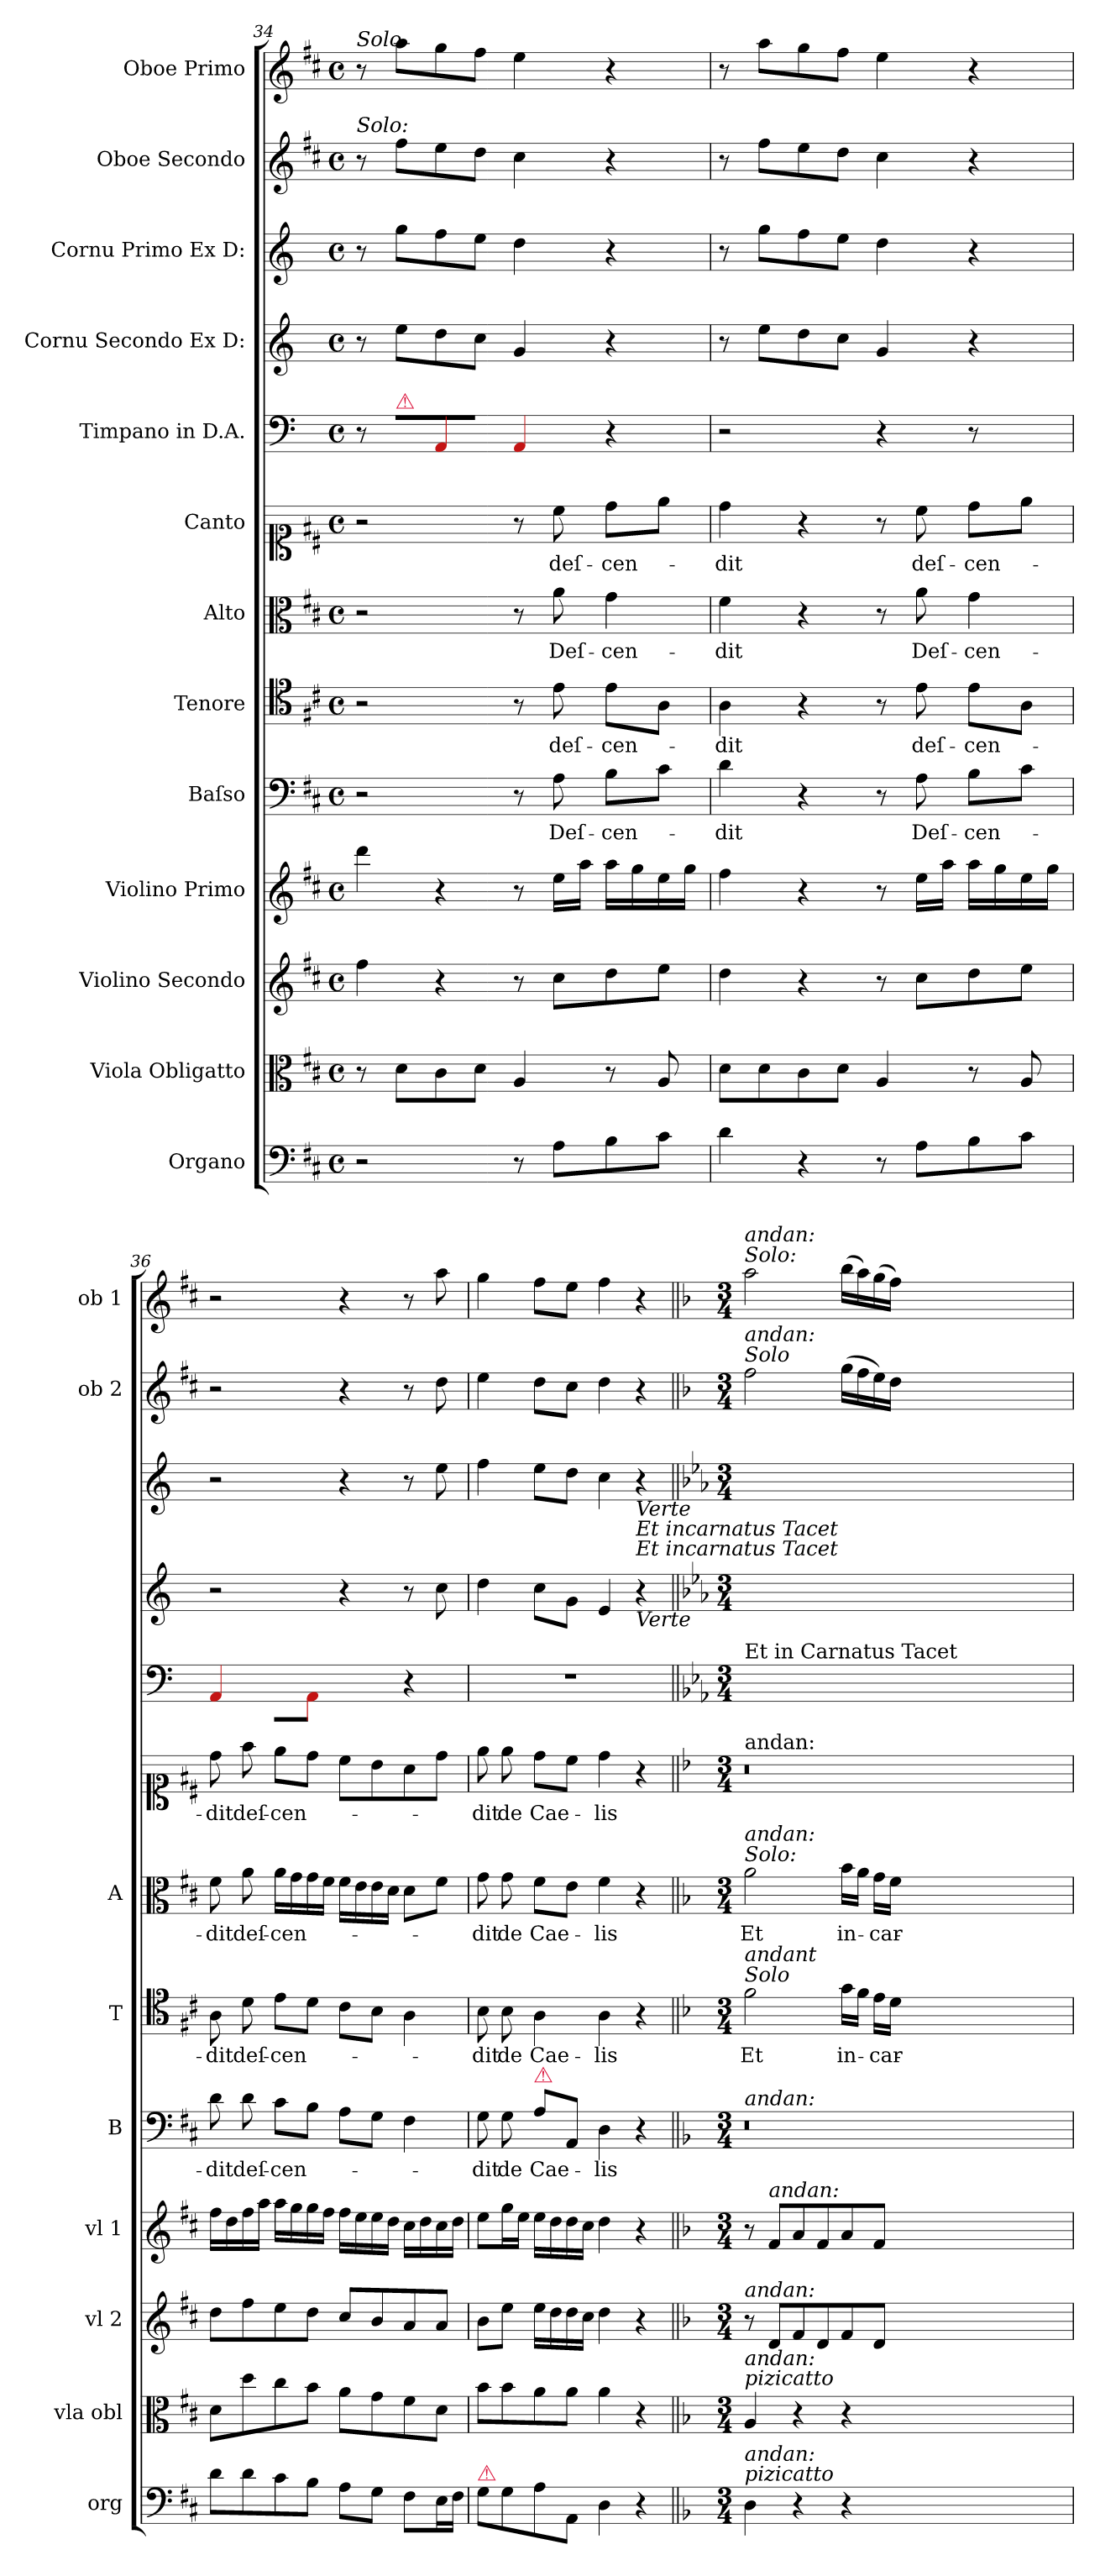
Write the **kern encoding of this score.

**kern	**kern	**kern	**dynam	**kern	**dynam	**kern	**text	**kern	**text	**kern	**text	**kern	**text	**kern	**kern	**kern	**kern	**kern
*part13	*part12	*part11	*part11	*part10	*part10	*part9	*part9	*part8	*part8	*part7	*part7	*part6	*part6	*part5	*part4	*part3	*part2	*part1
*staff13	*staff12	*staff11	*staff11	*staff10	*staff10	*staff9	*staff9	*staff8	*staff8	*staff7	*staff7	*staff6	*staff6	*staff5	*staff4	*staff3	*staff2	*staff1
*I"Organo	*I"Viola Obligatto	*I"Violino Secondo	*	*I"Violino Primo	*	*I"Baſso	*	*I"Tenore	*	*I"Alto	*	*I"Canto	*	*I"Timpano in D.A.	*I"Cornu Secondo Ex D:	*I"Cornu Primo Ex D:	*I"Oboe Secondo	*I"Oboe Primo
*I'org	*I'vla obl	*I'vl 2	*	*I'vl 1	*	*I'B	*	*I'T	*	*I'A	*	*	*	*	*	*	*I'ob 2	*I'ob 1
*clefF4	*clefC3	*clefG2	*	*clefG2	*	*clefF4	*	*clefC4	*	*clefC3	*	*clefC1	*	*clefF4	*clefG2	*clefG2	*clefG2	*clefG2
*	*	*	*	*	*	*	*	*	*	*	*	*	*	*ITrd-1c-2	*ITrd-1c-2	*ITrd-1c-2	*	*
*k[f#c#]	*k[f#c#]	*k[f#c#]	*	*k[f#c#]	*	*k[f#c#]	*	*k[f#c#]	*	*k[f#c#]	*	*k[f#c#]	*	*k[f#c#]	*k[f#c#]	*k[f#c#]	*k[f#c#]	*k[f#c#]
*D:	*D:	*D:	*	*D:	*	*D:	*	*D:	*	*D:	*	*D:	*	*D:	*D:	*D:	*D:	*D:
*M4/4	*M4/4	*M4/4	*	*M4/4	*	*M4/4	*	*M4/4	*	*M4/4	*	*M4/4	*	*M4/4	*M4/4	*M4/4	*M4/4	*M4/4
*met(c)	*met(c)	*met(c)	*	*met(c)	*	*met(c)	*	*met(c)	*	*met(c)	*	*met(c)	*	*met(c)	*met(c)	*met(c)	*met(c)	*met(c)
=34	=34	=34	=34	=34	=34	=34	=34	=34	=34	=34	=34	=34	=34	=34	=34	=34	=34	=34
!	!	!	!	!	!	!	!	!	!	!	!	!	!	!	!	!	!	!LO:TX:a:i:t=Solo
!	!	!	!	!	!	!	!	!	!	!	!	!	!	!	!	!	!LO:TX:a:i:t=Solo&colon;	!
2r	8r	4ff#\	.	4ddd\	.	2r	.	2r	.	2r	.	2r	.	8r	8r	8r	8r	8r
!	!	!	!	!	!	!	!	!	!	!	!	!	!	!LO:TX:a:color=crimson:t=⚠	!	!	!	!
.	8d\L	.	.	.	.	.	.	.	.	.	.	.	.	8R\L	8ff#\L	8aa\L	8ff#\L	8aa\L
.	8c#\	4r	.	4r	.	.	.	.	.	.	.	.	.	8Rf/	8ee\	8gg\	8ee\	8gg\
.	8d\J	.	.	.	.	.	.	.	.	.	.	.	.	8R/J	8dd\J	8ff#\J	8dd\J	8ff#\J
8r	4A/	8r	.	8r	.	8r	.	8r	.	8r	.	8r	.	4Rf/	4a/	4ee\	4cc#\	4ee\
8A\L	.	8cc#\L	.	16ee\LL	.	8A\	Deſ-	8e\	deſ-	8a\	Deſ-	8cc#\	deſ-	.	.	.	.	.
.	.	.	.	16aa\JJ	.	.	.	.	.	.	.	.	.	.	.	.	.	.
8B\	8r	8dd\	.	16aa\LL	.	8B\L	-cen-	8e\L	-cen-	4g\	-cen-	8dd\L	-cen-	4r	4r	4r	4r	4r
.	.	.	.	16gg\	.	.	.	.	.	.	.	.	.	.	.	.	.	.
8c#\J	8A/	8ee\J	.	16ee\	.	8c#\J	.	8A\J	.	.	.	8ee\J	.	.	.	.	.	.
.	.	.	.	16gg\JJ	.	.	.	.	.	.	.	.	.	.	.	.	.	.
=35	=35	=35	=35	=35	=35	=35	=35	=35	=35	=35	=35	=35	=35	=35	=35	=35	=35	=35
4d\	8d\L	4dd\	.	4ff#\	.	4d\	-dit	4A\	-dit	4f#\	-dit	4dd\	-dit	2r	8r	8r	8r	8r
.	8d\	.	.	.	.	.	.	.	.	.	.	.	.	.	8ff#\L	8aa\L	8ff#\L	8aa\L
4r	8c#\	4r	.	4r	.	4r	.	4r	.	4r	.	4r	.	.	8ee\	8gg\	8ee\	8gg\
.	8d\J	.	.	.	.	.	.	.	.	.	.	.	.	.	8dd\J	8ff#\J	8dd\J	8ff#\J
8r	4A/	8r	.	8r	.	8r	.	8r	.	8r	.	8r	.	4r	4a/	4ee\	4cc#\	4ee\
!	!	!	!	!	!	!	!LO:LY:i	!	!	!	!LO:LY:i	!	!	!	!	!	!	!
8A\L	.	8cc#\L	.	16ee\LL	.	8A\	Deſ-	8e\	deſ-	8a\	Deſ-	8cc#\	deſ-	.	.	.	.	.
.	.	.	.	16aa\JJ	.	.	.	.	.	.	.	.	.	.	.	.	.	.
!	!	!	!	!	!	!	!LO:LY:i	!	!	!	!LO:LY:i	!	!	!	!	!	!	!
8B\	8r	8dd\	.	16aa\LL	.	8B\L	-cen-	8e\L	-cen-	4g\	-cen-	8dd\L	-cen-	8r	4r	4r	4r	4r
.	.	.	.	16gg\	.	.	.	.	.	.	.	.	.	.	.	.	.	.
8c#\J	8A/	8ee\J	.	16ee\	.	8c#\J	.	8A\J	.	.	.	8ee\J	.	8R\	.	.	.	.
.	.	.	.	16gg\JJ	.	.	.	.	.	.	.	.	.	.	.	.	.	.
=36	=36	=36	=36	=36	=36	=36	=36	=36	=36	=36	=36	=36	=36	=36	=36	=36	=36	=36
!	!	!	!	!	!	!	!LO:LY:i	!	!	!	!LO:LY:i	!	!	!	!	!	!	!
8d\L	8d\L	8dd\L	.	16ff#\LL	.	8d\	-dit	8A\	-dit	8f#\	-dit	8dd\	-dit	4Rf/	2r	2r	2r	2r
.	.	.	.	16dd\	.	.	.	.	.	.	.	.	.	.	.	.	.	.
8d\	8dd\	8ff#\	.	16ff#\	.	8d\	deſ-	8d\	deſ-	8a\	deſ-	8ff#\	deſ-	.	.	.	.	.
.	.	.	.	16aa\JJ	.	.	.	.	.	.	.	.	.	.	.	.	.	.
8c#\	8cc#\	8ee\	.	16aa\LL	.	8c#\L	-cen-	8e\L	-cen-	16a\LL	-cen-	8ee\L	-cen-	8R\L	.	.	.	.
.	.	.	.	16gg\	.	.	.	.	.	16g\	.	.	.	.	.	.	.	.
8B\J	8b\J	8dd\J	.	16gg\	.	8B\J	.	8d\J	.	16g\	.	8dd\J	.	8Rf\J	.	.	.	.
.	.	.	.	16ff#\JJ	.	.	.	.	.	16f#\JJ	.	.	.	.	.	.	.	.
8A\L	8a\L	8cc#/L	.	16ff#\LL	.	8A\L	.	8c#\L	.	16f#\LL	.	8cc#\L	.	4R\	4r	4r	4r	4r
.	.	.	.	16ee\	.	.	.	.	.	16e\	.	.	.	.	.	.	.	.
8G\J	8g\	8b/	.	16ee\	.	8G\J	.	8B\J	.	16e\	.	8b\	.	.	.	.	.	.
.	.	.	.	16dd\JJ	.	.	.	.	.	16d\JJ	.	.	.	.	.	.	.	.
8F#\L	8f#\	8a/	.	16cc#\LL	.	4F#\	.	4A\	.	8d\L	.	8a\	.	4r	8r	8r	8r	8r
.	.	.	.	16dd\	.	.	.	.	.	.	.	.	.	.	.	.	.	.
16E\L	8d\J	8a/J	.	16cc#\	.	.	.	.	.	8f#\J	.	8dd\J	.	.	8dd\	8ff#\	8dd\	8aa\
16F#\JJ	.	.	.	16dd\JJ	.	.	.	.	.	.	.	.	.	.	.	.	.	.
=37	=37	=37	=37	=37	=37	=37	=37	=37	=37	=37	=37	=37	=37	=37	=37	=37	=37	=37
!LO:TX:a:color=crimson:t=⚠	!	!	!	!	!	!	!	!	!	!	!	!	!	!	!	!	!	!
8G\L	8b\L	8b\L	.	8ee\L	.	8G\	-dit	8B\	-dit	8g\	-dit	8ee\	-dit	1r	4ee\	4gg\	4ee\	4gg\
8G\	8b\	8ee\J	.	16gg\L	.	8G\	de	8B\	de	8g\	de	8ee\	de	.	.	.	.	.
.	.	.	.	16ee\JJ	.	.	.	.	.	.	.	.	.	.	.	.	.	.
!	!	!	!	!	!	!LO:TX:a:color=crimson:t=⚠	!	!	!	!	!	!	!	!	!	!	!	!
8A\	8a\	16ee\LL	.	16ee\LL	.	8A\L	Cae-	4A\	Cae-	8f#\L	Cae-	8dd\L	Cae-	.	8dd\L	8ff#\L	8dd\L	8ff#\L
.	.	16dd\	.	16dd\	.	.	.	.	.	.	.	.	.	.	.	.	.	.
8AA/J	8a\J	16dd\	.	16dd\	.	8AA/J	.	.	.	8e\J	.	8cc#\J	.	.	8a\J	8ee\J	8cc#\J	8ee\J
.	.	16cc#\JJ	.	16cc#\JJ	.	.	.	.	.	.	.	.	.	.	.	.	.	.
4D\	4a\	4dd\	.	4dd\	.	4D\	-lis	4A\	-lis	4f#\	-lis	4dd\	-lis	.	4f#/	4dd\	4dd\	4ff#\
!	!	!	!	!	!	!	!	!	!	!	!	!	!	!	!	!LO:TX:b:i:t=Verte	!	!
!	!	!	!	!	!	!	!	!	!	!	!	!	!	!	!	!LO:TX:b:i:t=Et incarnatus Tacet	!	!
!	!	!	!	!	!	!	!	!	!	!	!	!	!	!	!LO:TX:b:i:t=Verte	!	!	!
!	!	!	!	!	!	!	!	!	!	!	!	!	!	!	!LO:TX:a:i:t=Et incarnatus Tacet	!	!	!
4r	4r	4r	.	4r	.	4r	.	4r	.	4r	.	4r	.	.	4r	4r	4r	4r
=38||	=38||	=38||	=38||	=38||	=38||	=38||	=38||	=38||	=38||	=38||	=38||	=38||	=38||	=38||	=38||	=38||	=38||	=38||
*k[b-]	*k[b-]	*k[b-]	*	*k[b-]	*	*k[b-]	*	*k[b-]	*	*k[b-]	*	*k[b-]	*	*k[b-]	*k[b-]	*k[b-]	*k[b-]	*k[b-]
*M3/4	*M3/4	*M3/4	*	*M3/4	*	*M3/4	*	*M3/4	*	*M3/4	*	*M3/4	*	*M3/4	*M3/4	*M3/4	*M3/4	*M3/4
!	!	!	!	!	!	!	!	!	!	!	!	!	!	!	!	!	!	!LO:TX:a:i:t=Solo&colon;
!	!	!	!	!	!	!	!	!	!	!	!	!	!	!	!	!	!	!LO:TX:a:i:t=andan&colon;
!	!	!	!	!	!	!	!	!	!	!	!	!	!	!	!	!	!LO:TX:a:i:t=Solo	!
!	!	!	!	!	!	!	!	!	!	!	!	!	!	!	!	!	!LO:TX:a:i:t=andan&colon;	!
!	!	!	!	!	!	!	!	!	!	!	!	!	!	!LO:TX:a:t=Et in Carnatus Tacet	!	!	!	!
!	!	!	!	!	!	!	!	!	!	!	!	!LO:TX:a:t=andan&colon;	!	!	!	!	!	!
!	!	!	!	!	!	!	!	!	!	!LO:TX:a:i:t=Solo&colon;	!	!	!	!	!	!	!	!
!	!	!	!	!	!	!	!	!	!	!LO:TX:a:i:t=andan&colon;	!	!	!	!	!	!	!	!
!	!	!	!	!	!	!	!	!LO:TX:a:i:t=Solo	!	!	!	!	!	!	!	!	!	!
!	!	!	!	!	!	!	!	!LO:TX:a:i:t=andant	!	!	!	!	!	!	!	!	!	!
!	!	!	!	!	!	!LO:TX:a:i:t=andan&colon;	!	!	!	!	!	!	!	!	!	!	!	!
!	!	!LO:TX:a:i:t=andan&colon;	!	!	!	!	!	!	!	!	!	!	!	!	!	!	!	!
!	!LO:TX:a:i:t=pizicatto	!	!	!	!	!	!	!	!	!	!	!	!	!	!	!	!	!
!	!LO:TX:a:i:t=andan&colon;	!	!	!	!	!	!	!	!	!	!	!	!	!	!	!	!	!
!LO:TX:a:i:t=pizicatto	!	!	!	!	!	!	!	!	!	!	!	!	!	!	!	!	!	!
!LO:TX:a:i:t=andan&colon;	!	!	!	!	!	!	!	!	!	!	!	!	!	!	!	!	!	!
4D\	4A/	8r	.	8r	.	0.r	.	2f\	Et	2a\	Et	0.r	.	2.ryy	2.ryy	2.ryy	2ff\	2aa\
!	!	!	!	!LO:TX:a:i:t=andan&colon;	!	!	!	!	!	!	!	!	!	!	!	!	!	!
!	!	!	!LO:DY:a	!	!LO:DY:a	!	!	!	!	!	!	!	!	!	!	!	!	!
.	.	8d/L	pio&colon;	8f/L	pio&colon;	.	.	.	.	.	.	.	.	.	.	.	.	.
4r	4r	8f/	.	8a/	.	.	.	.	.	.	.	.	.	.	.	.	.	.
.	.	8d/	.	8f/	.	.	.	.	.	.	.	.	.	.	.	.	.	.
4r	4r	8f/	.	8a/	.	.	.	16g\LL	in-	16b-\LL	in-	.	.	.	.	.	(16gg\LL	(16bb-\LL
.	.	.	.	.	.	.	.	16f\JJ	.	16a\JJ	.	.	.	.	.	.	16ff\	16aa\)
.	.	8d/J	.	8f/J	.	.	.	16e\LL	-car-	16g\LL	-car-	.	.	.	.	.	16ee\)	(16gg\
.	.	.	.	.	.	.	.	16d\JJ	.	16f\JJ	.	.	.	.	.	.	16dd\JJ	16ff\JJ)
0ryy	0ryy	0ryy	.	0ryy	.	.	.	0ryy	.	0ryy	.	.	.	0ryy	0ryy	0ryy	0ryy	0ryy
4ryy	4ryy	4ryy	.	4ryy	.	.	.	4ryy	.	4ryy	.	.	.	4ryy	4ryy	4ryy	4ryy	4ryy
=	=	=	=	=	=	=	=	=	=	=	=	=	=	=	=	=	=	=
*-	*-	*-	*-	*-	*-	*-	*-	*-	*-	*-	*-	*-	*-	*-	*-	*-	*-	*-
